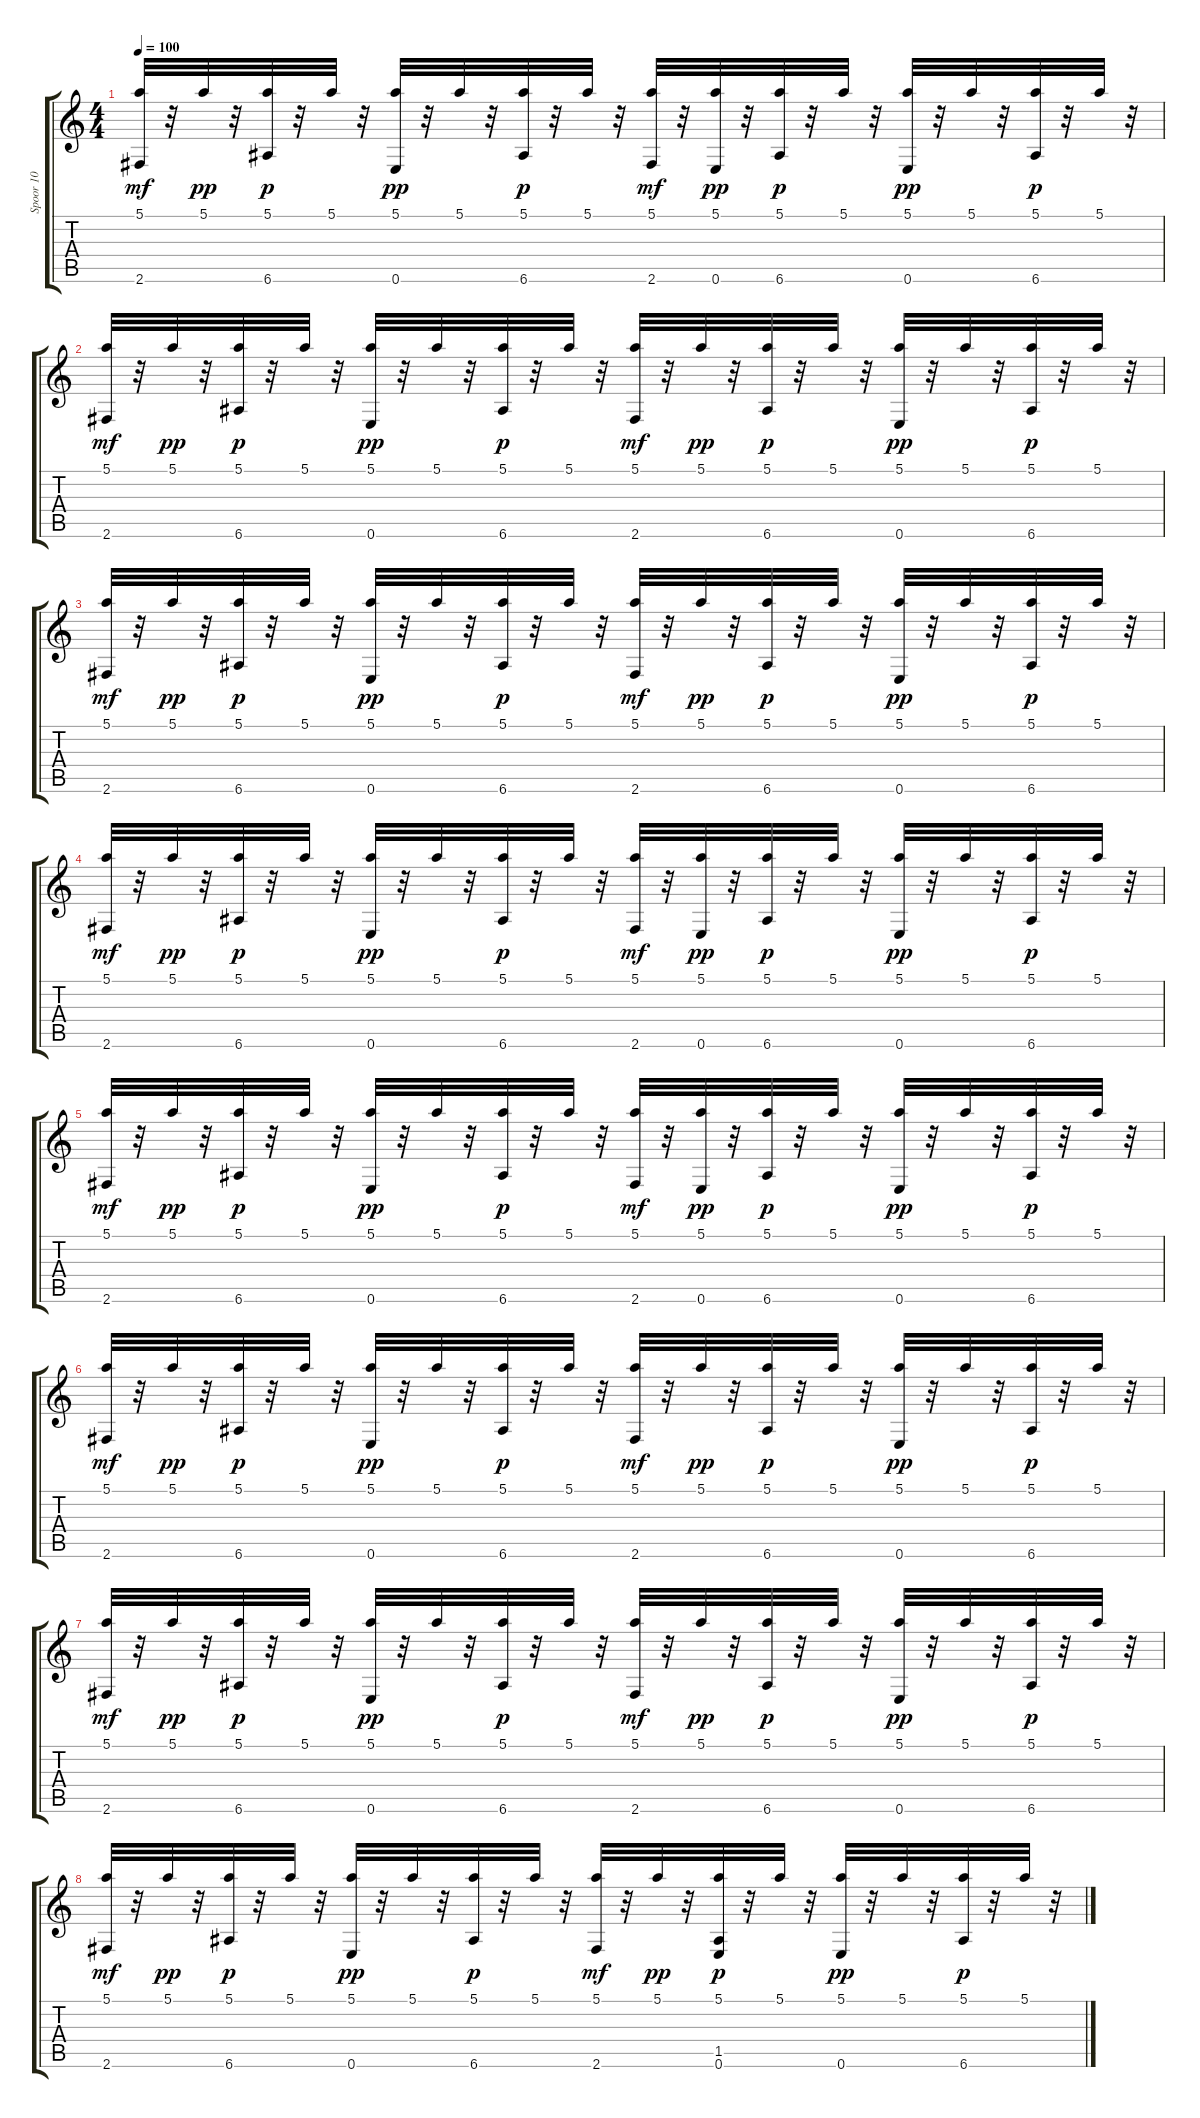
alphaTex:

\track ("Spoor 10" "Spoor 10") {instrument acousticguitarsteel}
\staff {score tabs}
\tuning (E4 B3 G3 D3 A2 E2) {hide}
\ts (4 4)
\tempo 100
\clef g2
\ks c
(5.1 2.6).32{dy mf} r.32 5.1.32{dy pp} r.32 (5.1 6.6).32{dy p} r.32 5.1.32 r.32 (5.1 0.6).32{dy pp} r.32 5.1.32 r.32 (5.1 6.6).32{dy p} r.32 5.1.32 r.32 (5.1 2.6).32{dy mf} r.32 (5.1 0.6).32{dy pp} r.32 (5.1 6.6).32{dy p} r.32 5.1.32 r.32 (5.1 0.6).32{dy pp} r.32 5.1.32 r.32 (5.1 6.6).32{dy p} r.32 5.1.32 r.32 |
(5.1 2.6).32{dy mf} r.32 5.1.32{dy pp} r.32 (5.1 6.6).32{dy p} r.32 5.1.32 r.32 (5.1 0.6).32{dy pp} r.32 5.1.32 r.32 (5.1 6.6).32{dy p} r.32 5.1.32 r.32 (5.1 2.6).32{dy mf} r.32 5.1.32{dy pp} r.32 (5.1 6.6).32{dy p} r.32 5.1.32 r.32 (5.1 0.6).32{dy pp} r.32 5.1.32 r.32 (5.1 6.6).32{dy p} r.32 5.1.32 r.32 |
(5.1 2.6).32{dy mf} r.32 5.1.32{dy pp} r.32 (5.1 6.6).32{dy p} r.32 5.1.32 r.32 (5.1 0.6).32{dy pp} r.32 5.1.32 r.32 (5.1 6.6).32{dy p} r.32 5.1.32 r.32 (5.1 2.6).32{dy mf} r.32 5.1.32{dy pp} r.32 (5.1 6.6).32{dy p} r.32 5.1.32 r.32 (5.1 0.6).32{dy pp} r.32 5.1.32 r.32 (5.1 6.6).32{dy p} r.32 5.1.32 r.32 |
(5.1 2.6).32{dy mf} r.32 5.1.32{dy pp} r.32 (5.1 6.6).32{dy p} r.32 5.1.32 r.32 (5.1 0.6).32{dy pp} r.32 5.1.32 r.32 (5.1 6.6).32{dy p} r.32 5.1.32 r.32 (5.1 2.6).32{dy mf} r.32 (5.1 0.6).32{dy pp} r.32 (5.1 6.6).32{dy p} r.32 5.1.32 r.32 (5.1 0.6).32{dy pp} r.32 5.1.32 r.32 (5.1 6.6).32{dy p} r.32 5.1.32 r.32 |
(5.1 2.6).32{dy mf} r.32 5.1.32{dy pp} r.32 (5.1 6.6).32{dy p} r.32 5.1.32 r.32 (5.1 0.6).32{dy pp} r.32 5.1.32 r.32 (5.1 6.6).32{dy p} r.32 5.1.32 r.32 (5.1 2.6).32{dy mf} r.32 (5.1 0.6).32{dy pp} r.32 (5.1 6.6).32{dy p} r.32 5.1.32 r.32 (5.1 0.6).32{dy pp} r.32 5.1.32 r.32 (5.1 6.6).32{dy p} r.32 5.1.32 r.32 |
(5.1 2.6).32{dy mf} r.32 5.1.32{dy pp} r.32 (5.1 6.6).32{dy p} r.32 5.1.32 r.32 (5.1 0.6).32{dy pp} r.32 5.1.32 r.32 (5.1 6.6).32{dy p} r.32 5.1.32 r.32 (5.1 2.6).32{dy mf} r.32 5.1.32{dy pp} r.32 (5.1 6.6).32{dy p} r.32 5.1.32 r.32 (5.1 0.6).32{dy pp} r.32 5.1.32 r.32 (5.1 6.6).32{dy p} r.32 5.1.32 r.32 |
(5.1 2.6).32{dy mf} r.32 5.1.32{dy pp} r.32 (5.1 6.6).32{dy p} r.32 5.1.32 r.32 (5.1 0.6).32{dy pp} r.32 5.1.32 r.32 (5.1 6.6).32{dy p} r.32 5.1.32 r.32 (5.1 2.6).32{dy mf} r.32 5.1.32{dy pp} r.32 (5.1 6.6).32{dy p} r.32 5.1.32 r.32 (5.1 0.6).32{dy pp} r.32 5.1.32 r.32 (5.1 6.6).32{dy p} r.32 5.1.32 r.32 |
(5.1 2.6).32{dy mf} r.32 5.1.32{dy pp} r.32 (5.1 6.6).32{dy p} r.32 5.1.32 r.32 (5.1 0.6).32{dy pp} r.32 5.1.32 r.32 (5.1 6.6).32{dy p} r.32 5.1.32 r.32 (5.1 2.6).32{dy mf} r.32 5.1.32{dy pp} r.32 (5.1 1.5 0.6).32{dy p} r.32 5.1.32 r.32 (5.1 0.6).32{dy pp} r.32 5.1.32 r.32 (5.1 6.6).32{dy p} r.32 5.1.32 r.32
